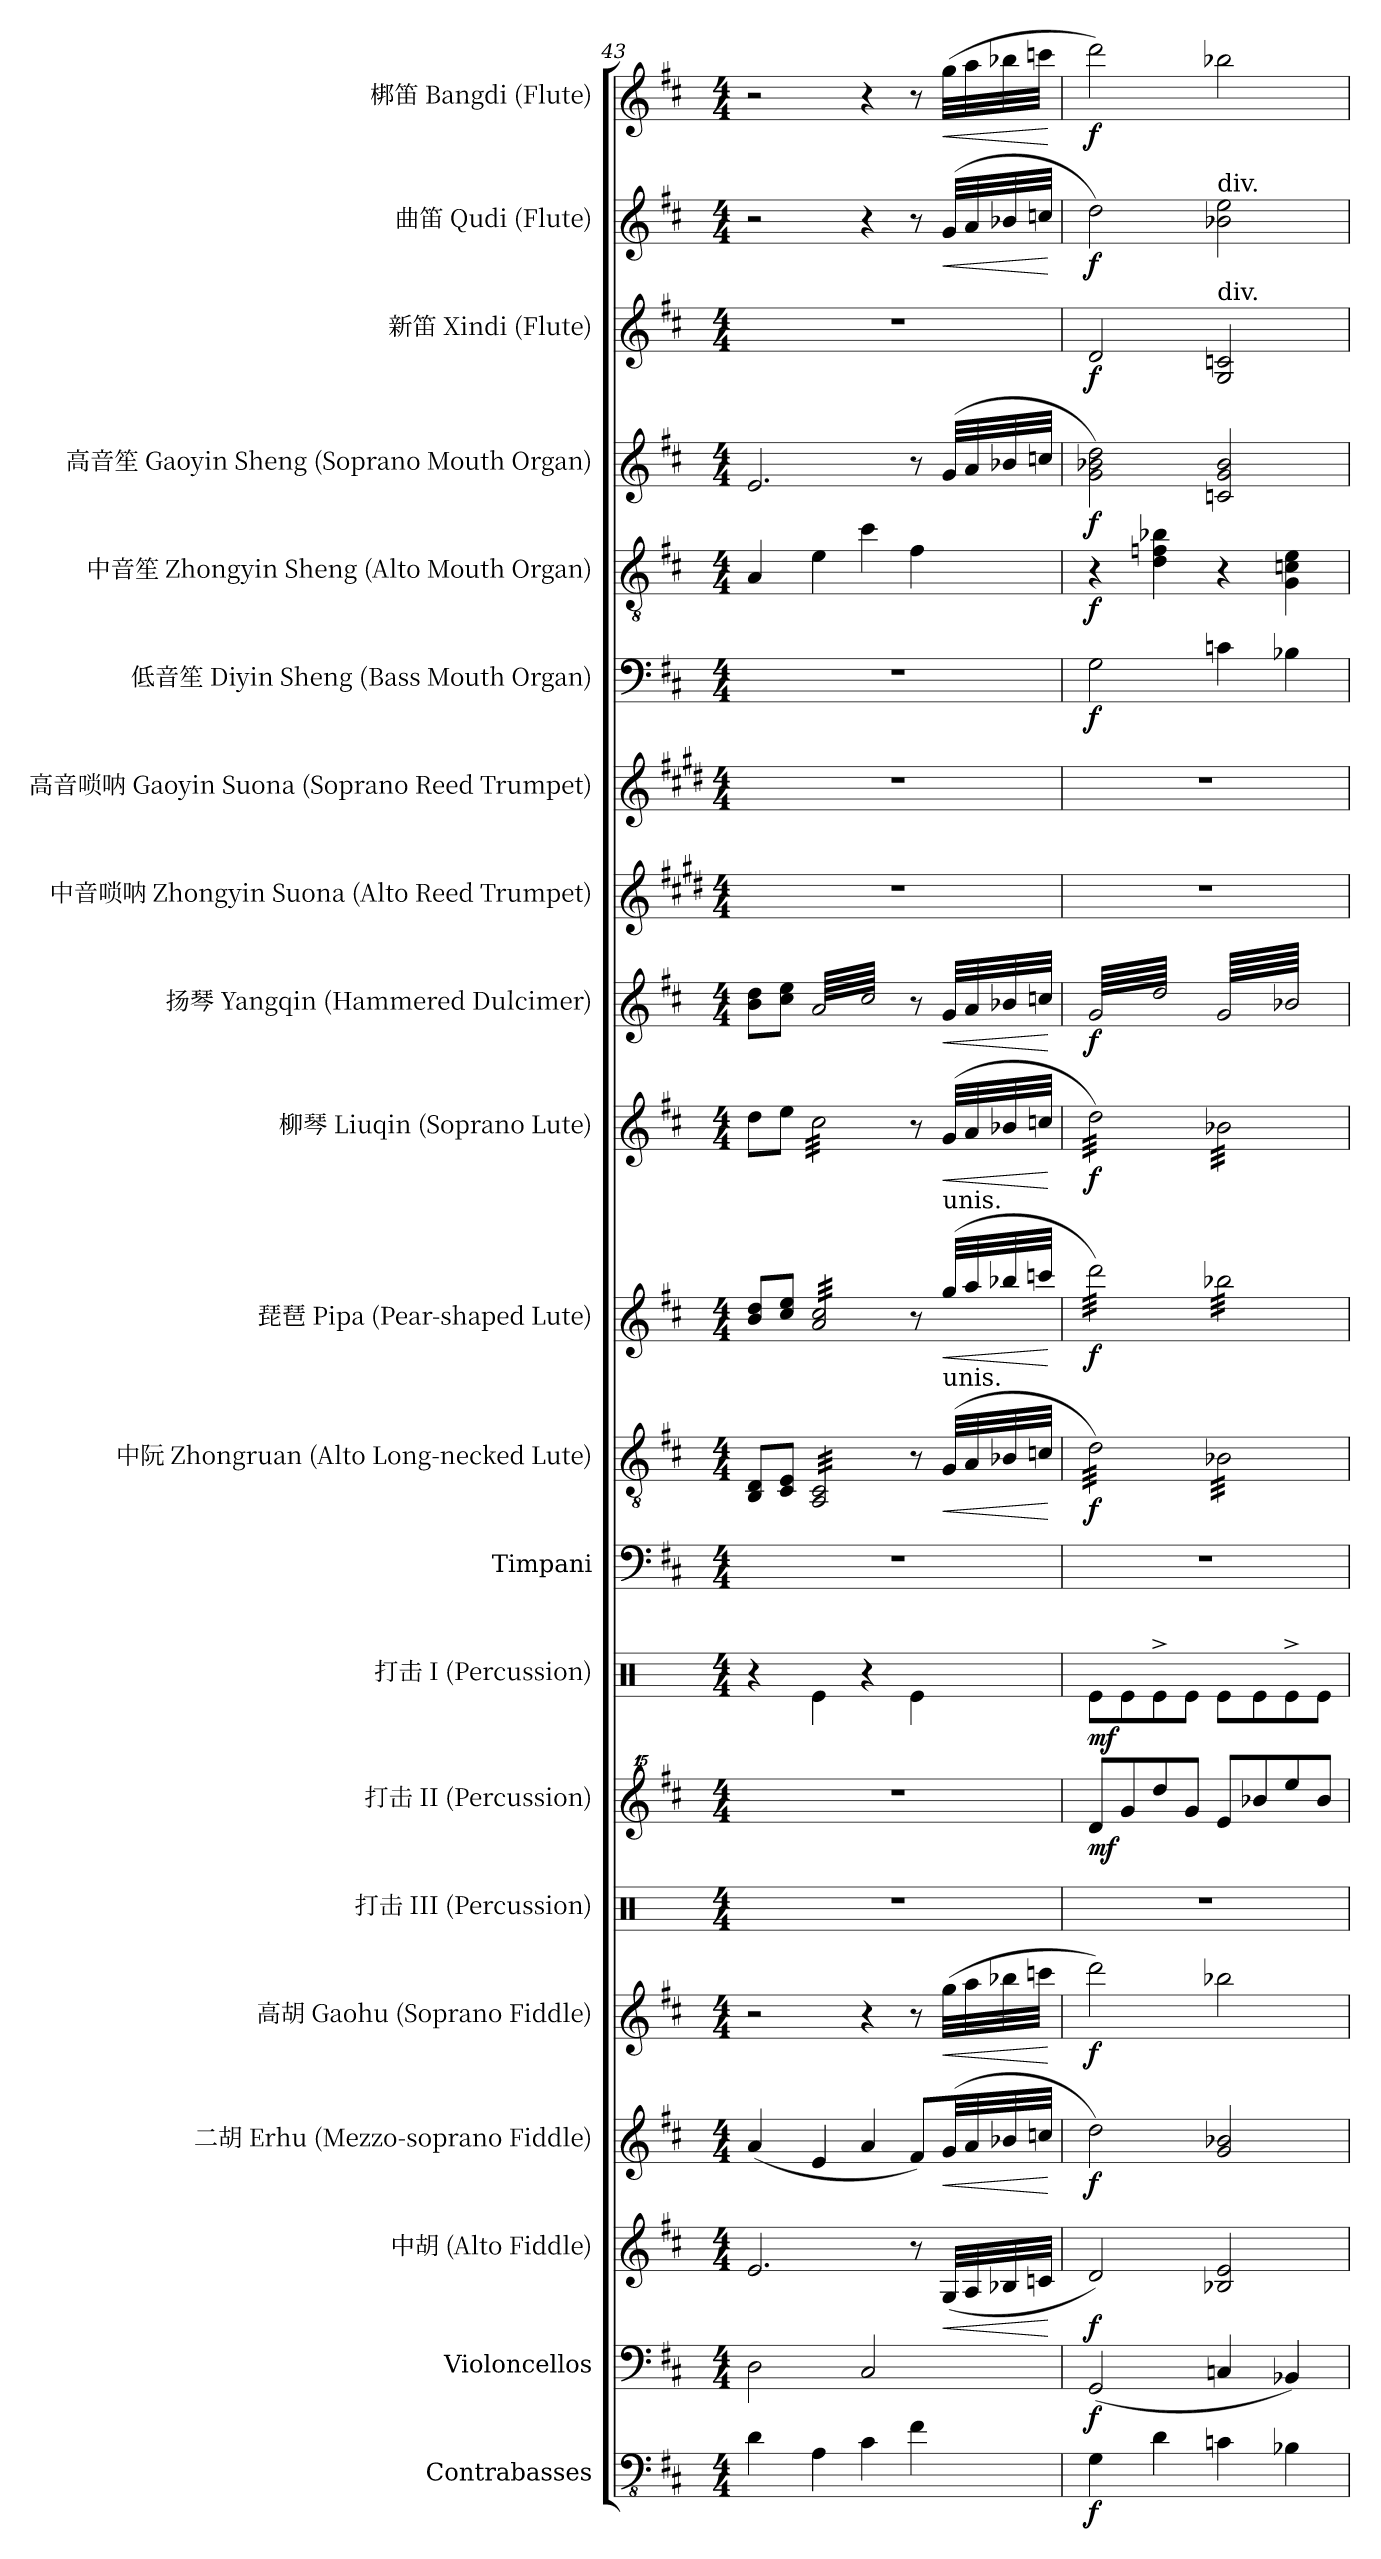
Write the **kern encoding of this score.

**kern	**dynam	**kern	**dynam	**kern	**dynam	**kern	**dynam	**kern	**dynam	**kern	**kern	**dynam	**kern	**dynam	**kern	**kern	**dynam	**kern	**dynam	**kern	**dynam	**kern	**dynam	**kern	**kern	**kern	**dynam	**kern	**dynam	**kern	**dynam	**kern	**dynam	**kern	**dynam	**kern	**dynam
*part21	*part21	*part20	*part20	*part19	*part19	*part18	*part18	*part17	*part17	*part16	*part15	*part15	*part14	*part14	*part13	*part12	*part12	*part11	*part11	*part10	*part10	*part9	*part9	*part8	*part7	*part6	*part6	*part5	*part5	*part4	*part4	*part3	*part3	*part2	*part2	*part1	*part1
*staff21	*staff21	*staff20	*staff20	*staff19	*staff19	*staff18	*staff18	*staff17	*staff17	*staff16	*staff15	*staff15	*staff14	*staff14	*staff13	*staff12	*staff12	*staff11	*staff11	*staff10	*staff10	*staff9	*staff9	*staff8	*staff7	*staff6	*staff6	*staff5	*staff5	*staff4	*staff4	*staff3	*staff3	*staff2	*staff2	*staff1	*staff1
*I"Contrabasses	*	*I"Violoncellos	*	*I"中胡 (Alto Fiddle)	*	*I"二胡 Erhu (Mezzo-soprano Fiddle)	*	*I"高胡 Gaohu (Soprano Fiddle)	*	*I"打击 III (Percussion)	*I"打击 II (Percussion)	*	*I"打击 I (Percussion)	*	*I"Timpani	*I"中阮 Zhongruan (Alto Long-necked Lute)	*	*I"琵琶 Pipa (Pear-shaped Lute)	*	*I"柳琴 Liuqin (Soprano Lute)	*	*I"扬琴 Yangqin  (Hammered Dulcimer)	*	*I"中音唢呐 Zhongyin Suona (Alto Reed Trumpet)	*I"高音唢呐 Gaoyin Suona (Soprano Reed Trumpet)	*I"低音笙 Diyin Sheng (Bass Mouth Organ)	*	*I"中音笙 Zhongyin Sheng (Alto Mouth Organ)	*	*I"高音笙 Gaoyin Sheng (Soprano Mouth Organ)	*	*I"新笛 Xindi (Flute)	*	*I"曲笛 Qudi (Flute)	*	*I"梆笛 Bangdi (Flute)	*
*I'Cbs.	*	*I'Vcs.	*	*	*	*	*	*	*	*I'打击 III	*I'打击 II	*	*I'打击 I	*	*I'Timp.	*	*	*	*	*	*	*	*	*	*	*	*	*	*	*	*	*	*	*	*	*	*
*clefFv4	*	*clefF4	*	*clefG2	*	*clefG2	*	*clefG2	*	*clefX	*clefG^^2	*	*clefX	*	*clefF4	*clefGv2	*	*clefG2	*	*clefG2	*	*clefG2	*	*clefG2	*clefG2	*clefF4	*	*clefGv2	*	*clefG2	*	*clefG2	*	*clefG2	*	*clefG2	*
*	*	*	*	*	*	*	*	*	*	*	*	*	*	*	*	*	*	*ITrd7c12	*	*	*	*	*	*ITrd1c2	*ITrd1c2	*	*	*	*	*	*	*	*	*	*	*	*
*k[f#c#]	*	*k[f#c#]	*	*k[f#c#]	*	*k[f#c#]	*	*k[f#c#]	*	*k[]	*k[f#c#]	*	*k[]	*	*k[f#c#]	*k[f#c#]	*	*k[f#c#]	*	*k[f#c#]	*	*k[f#c#]	*	*k[f#c#]	*k[f#c#]	*k[f#c#]	*	*k[f#c#]	*	*k[f#c#]	*	*k[f#c#]	*	*k[f#c#]	*	*k[f#c#]	*
*M4/4	*	*M4/4	*	*M4/4	*	*M4/4	*	*M4/4	*	*M4/4	*M4/4	*	*M4/4	*	*M4/4	*M4/4	*	*M4/4	*	*M4/4	*	*M4/4	*	*M4/4	*M4/4	*M4/4	*	*M4/4	*	*M4/4	*	*M4/4	*	*M4/4	*	*M4/4	*
=43	=43	=43	=43	=43	=43	=43	=43	=43	=43	=43	=43	=43	=43	=43	=43	=43	=43	=43	=43	=43	=43	=43	=43	=43	=43	=43	=43	=43	=43	=43	=43	=43	=43	=43	=43	=43	=43
4D\	.	2D\	.	2.e/	.	(4a/	.	2r	.	1r	1r	.	4r	.	1r	8BB/ 8D/L	.	8B/ 8d/L	.	8dd\L	.	8b\ 8dd\L	.	1r	1r	1r	.	4A/	.	2.e/	.	1r	.	2r	.	2r	.
.	.	.	.	.	.	.	.	.	.	.	.	.	.	.	.	8C#/ 8E/J	.	8c#/ 8e/J	.	8ee\J	.	8cc#\ 8ee\J	.	.	.	.	.	.	.	.	.	.	.	.	.	.	.
*	*	*	*	*	*	*	*	*	*	*	*	*	*	*	*	*tremolo	*	*	*	*	*	*	*	*	*	*	*	*	*	*	*	*	*	*	*	*	*
*	*	*	*	*	*	*	*	*	*	*	*	*	*	*	*	*	*	*tremolo	*	*	*	*	*	*	*	*	*	*	*	*	*	*	*	*	*	*	*
*	*	*	*	*	*	*	*	*	*	*	*	*	*	*	*	*	*	*	*	*tremolo	*	*	*	*	*	*	*	*	*	*	*	*	*	*	*	*	*
*	*	*	*	*	*	*	*	*	*	*	*	*	*	*	*	*	*	*	*	*	*	*tremolo	*	*	*	*	*	*	*	*	*	*	*	*	*	*	*
4AA\	.	.	.	.	.	4e/	.	.	.	.	.	.	4Re\	.	.	32AA/ 32C#/LLL	.	32A/ 32c#/LLL	.	32cc#\LLL	.	64a/LLLL	.	.	.	.	.	4e\	.	.	.	.	.	.	.	.	.
.	.	.	.	.	.	.	.	.	.	.	.	.	.	.	.	.	.	.	.	.	.	64cc#\	.	.	.	.	.	.	.	.	.	.	.	.	.	.	.
.	.	.	.	.	.	.	.	.	.	.	.	.	.	.	.	32AA/ 32C#/	.	32A/ 32c#/	.	32cc#\	.	64a/	.	.	.	.	.	.	.	.	.	.	.	.	.	.	.
.	.	.	.	.	.	.	.	.	.	.	.	.	.	.	.	.	.	.	.	.	.	64cc#\	.	.	.	.	.	.	.	.	.	.	.	.	.	.	.
.	.	.	.	.	.	.	.	.	.	.	.	.	.	.	.	32AA/ 32C#/	.	32A/ 32c#/	.	32cc#\	.	64a/	.	.	.	.	.	.	.	.	.	.	.	.	.	.	.
.	.	.	.	.	.	.	.	.	.	.	.	.	.	.	.	.	.	.	.	.	.	64cc#\	.	.	.	.	.	.	.	.	.	.	.	.	.	.	.
.	.	.	.	.	.	.	.	.	.	.	.	.	.	.	.	32AA/ 32C#/	.	32A/ 32c#/	.	32cc#\	.	64a/	.	.	.	.	.	.	.	.	.	.	.	.	.	.	.
.	.	.	.	.	.	.	.	.	.	.	.	.	.	.	.	.	.	.	.	.	.	64cc#\	.	.	.	.	.	.	.	.	.	.	.	.	.	.	.
.	.	.	.	.	.	.	.	.	.	.	.	.	.	.	.	32AA/ 32C#/	.	32A/ 32c#/	.	32cc#\	.	64a/	.	.	.	.	.	.	.	.	.	.	.	.	.	.	.
.	.	.	.	.	.	.	.	.	.	.	.	.	.	.	.	.	.	.	.	.	.	64cc#\	.	.	.	.	.	.	.	.	.	.	.	.	.	.	.
.	.	.	.	.	.	.	.	.	.	.	.	.	.	.	.	32AA/ 32C#/	.	32A/ 32c#/	.	32cc#\	.	64a/	.	.	.	.	.	.	.	.	.	.	.	.	.	.	.
.	.	.	.	.	.	.	.	.	.	.	.	.	.	.	.	.	.	.	.	.	.	64cc#\	.	.	.	.	.	.	.	.	.	.	.	.	.	.	.
.	.	.	.	.	.	.	.	.	.	.	.	.	.	.	.	32AA/ 32C#/	.	32A/ 32c#/	.	32cc#\	.	64a/	.	.	.	.	.	.	.	.	.	.	.	.	.	.	.
.	.	.	.	.	.	.	.	.	.	.	.	.	.	.	.	.	.	.	.	.	.	64cc#\	.	.	.	.	.	.	.	.	.	.	.	.	.	.	.
.	.	.	.	.	.	.	.	.	.	.	.	.	.	.	.	32AA/ 32C#/	.	32A/ 32c#/	.	32cc#\	.	64a/	.	.	.	.	.	.	.	.	.	.	.	.	.	.	.
.	.	.	.	.	.	.	.	.	.	.	.	.	.	.	.	.	.	.	.	.	.	64cc#\	.	.	.	.	.	.	.	.	.	.	.	.	.	.	.
4C#\	.	2C#/	.	.	.	4a/	.	4r	.	.	.	.	4r	.	.	32AA/ 32C#/	.	32A/ 32c#/	.	32cc#\	.	64a/	.	.	.	.	.	4cc#\	.	.	.	.	.	4r	.	4r	.
.	.	.	.	.	.	.	.	.	.	.	.	.	.	.	.	.	.	.	.	.	.	64cc#\	.	.	.	.	.	.	.	.	.	.	.	.	.	.	.
.	.	.	.	.	.	.	.	.	.	.	.	.	.	.	.	32AA/ 32C#/	.	32A/ 32c#/	.	32cc#\	.	64a/	.	.	.	.	.	.	.	.	.	.	.	.	.	.	.
.	.	.	.	.	.	.	.	.	.	.	.	.	.	.	.	.	.	.	.	.	.	64cc#\	.	.	.	.	.	.	.	.	.	.	.	.	.	.	.
.	.	.	.	.	.	.	.	.	.	.	.	.	.	.	.	32AA/ 32C#/	.	32A/ 32c#/	.	32cc#\	.	64a/	.	.	.	.	.	.	.	.	.	.	.	.	.	.	.
.	.	.	.	.	.	.	.	.	.	.	.	.	.	.	.	.	.	.	.	.	.	64cc#\	.	.	.	.	.	.	.	.	.	.	.	.	.	.	.
.	.	.	.	.	.	.	.	.	.	.	.	.	.	.	.	32AA/ 32C#/	.	32A/ 32c#/	.	32cc#\	.	64a/	.	.	.	.	.	.	.	.	.	.	.	.	.	.	.
.	.	.	.	.	.	.	.	.	.	.	.	.	.	.	.	.	.	.	.	.	.	64cc#\	.	.	.	.	.	.	.	.	.	.	.	.	.	.	.
.	.	.	.	.	.	.	.	.	.	.	.	.	.	.	.	32AA/ 32C#/	.	32A/ 32c#/	.	32cc#\	.	64a/	.	.	.	.	.	.	.	.	.	.	.	.	.	.	.
.	.	.	.	.	.	.	.	.	.	.	.	.	.	.	.	.	.	.	.	.	.	64cc#\	.	.	.	.	.	.	.	.	.	.	.	.	.	.	.
.	.	.	.	.	.	.	.	.	.	.	.	.	.	.	.	32AA/ 32C#/	.	32A/ 32c#/	.	32cc#\	.	64a/	.	.	.	.	.	.	.	.	.	.	.	.	.	.	.
.	.	.	.	.	.	.	.	.	.	.	.	.	.	.	.	.	.	.	.	.	.	64cc#\	.	.	.	.	.	.	.	.	.	.	.	.	.	.	.
.	.	.	.	.	.	.	.	.	.	.	.	.	.	.	.	32AA/ 32C#/	.	32A/ 32c#/	.	32cc#\	.	64a/	.	.	.	.	.	.	.	.	.	.	.	.	.	.	.
.	.	.	.	.	.	.	.	.	.	.	.	.	.	.	.	.	.	.	.	.	.	64cc#\	.	.	.	.	.	.	.	.	.	.	.	.	.	.	.
.	.	.	.	.	.	.	.	.	.	.	.	.	.	.	.	32AA/ 32C#/JJJ	.	32A/ 32c#/JJJ	.	32cc#\JJJ	.	64a/	.	.	.	.	.	.	.	.	.	.	.	.	.	.	.
*	*	*	*	*	*	*	*	*	*	*	*	*	*	*	*	*	*	*	*	*Xtremolo	*	*	*	*	*	*	*	*	*	*	*	*	*	*	*	*	*
*	*	*	*	*	*	*	*	*	*	*	*	*	*	*	*	*	*	*Xtremolo	*	*	*	*	*	*	*	*	*	*	*	*	*	*	*	*	*	*	*
*	*	*	*	*	*	*	*	*	*	*	*	*	*	*	*	*Xtremolo	*	*	*	*	*	*	*	*	*	*	*	*	*	*	*	*	*	*	*	*	*
.	.	.	.	.	.	.	.	.	.	.	.	.	.	.	.	.	.	.	.	.	.	64cc#\JJJJ	.	.	.	.	.	.	.	.	.	.	.	.	.	.	.
*	*	*	*	*	*	*	*	*	*	*	*	*	*	*	*	*	*	*	*	*	*	*Xtremolo	*	*	*	*	*	*	*	*	*	*	*	*	*	*	*
4F#\	.	.	.	8r	.	8f#/L)	.	8r	.	.	.	.	4Re\	.	.	8r	.	8r	.	8r	.	8r	.	.	.	.	.	4f#\	.	8r	.	.	.	8r	.	8r	.
.	.	.	.	.	.	.	.	.	.	.	.	.	.	.	.	.	.	.	.	.	.	.	.	.	.	.	.	.	.	.	.	.	.	.	.	.	.
.	.	.	.	.	.	.	.	.	.	.	.	.	.	.	.	.	.	.	.	.	.	.	.	.	.	.	.	.	.	.	.	.	.	.	.	.	.
.	.	.	.	.	.	.	.	.	.	.	.	.	.	.	.	.	.	.	.	.	.	.	.	.	.	.	.	.	.	.	.	.	.	.	.	.	.
.	.	.	.	.	.	.	.	.	.	.	.	.	.	.	.	.	.	.	.	.	.	.	.	.	.	.	.	.	.	.	.	.	.	.	.	.	.
.	.	.	.	.	.	.	.	.	.	.	.	.	.	.	.	.	.	.	.	.	.	.	.	.	.	.	.	.	.	.	.	.	.	.	.	.	.
.	.	.	.	.	.	.	.	.	.	.	.	.	.	.	.	.	.	.	.	.	.	.	.	.	.	.	.	.	.	.	.	.	.	.	.	.	.
.	.	.	.	.	.	.	.	.	.	.	.	.	.	.	.	.	.	.	.	.	.	.	.	.	.	.	.	.	.	.	.	.	.	.	.	.	.
!	!	!	!	!	!	!	!	!	!	!	!	!	!	!	!	!	!	!LO:TX:a:t=unis.	!	!	!	!	!	!	!	!	!	!	!	!	!	!	!	!	!	!	!
!	!	!	!	!	!	!	!	!	!	!	!	!	!	!	!	!LO:TX:a:t=unis.	!	!	!	!	!	!	!	!	!	!	!	!	!	!	!	!	!	!	!	!	!
!	!	!	!	!	!LO:HP:b	!	!LO:HP:b	!	!LO:HP:b	!	!	!	!	!	!	!	!LO:HP:b	!	!LO:HP:b	!	!LO:HP:b	!	!LO:HP:b	!	!	!	!	!	!	!	!	!	!	!	!LO:HP:b	!	!LO:HP:b
.	.	.	.	(32G/LLL	<	(32g/LL	<	(32gg\LLL	<	.	.	.	.	.	.	(32G/LLL	<	(32g/LLL	<	(32g/LLL	<	(32g/LLL	<	.	.	.	.	.	.	(32g/LLL	.	.	.	(32g/LLL	<	(32gg\LLL	<
.	.	.	.	.	.	.	.	.	.	.	.	.	.	.	.	.	.	.	.	.	.	.	.	.	.	.	.	.	.	.	.	.	.	.	.	.	.
.	.	.	.	32A/	.	32a/	.	32aa\	.	.	.	.	.	.	.	32A/	.	32a/	.	32a/	.	32a/	.	.	.	.	.	.	.	32a/	.	.	.	32a/	.	32aa\	.
.	.	.	.	.	.	.	.	.	.	.	.	.	.	.	.	.	.	.	.	.	.	.	.	.	.	.	.	.	.	.	.	.	.	.	.	.	.
.	.	.	.	32B-X/	.	32b-X/	.	32bb-X\	.	.	.	.	.	.	.	32B-X/	.	32b-X/	.	32b-X/	.	32b-X/	.	.	.	.	.	.	.	32b-X/	.	.	.	32b-X/	.	32bb-X\	.
.	.	.	.	.	.	.	.	.	.	.	.	.	.	.	.	.	.	.	.	.	.	.	.	.	.	.	.	.	.	.	.	.	.	.	.	.	.
.	.	.	.	32cn/JJJ	.	32ccn/JJJ	.	32cccn\JJJ	.	.	.	.	.	.	.	32cn/JJJ	.	32ccn/JJJ	.	32ccn/JJJ	.	32ccn/JJJ	.	.	.	.	.	.	.	32ccn/JJJ	.	.	.	32ccn/JJJ	.	32cccn\JJJ	.
.	.	.	.	.	.	.	.	.	.	.	.	.	.	.	.	.	.	.	.	.	.	.	.	.	.	.	.	.	.	.	.	.	.	.	.	.	.
.	.	.	.	.	[	.	[	.	[	.	.	.	.	.	.	.	[	.	[	.	[	.	[	.	.	.	.	.	.	.	.	.	.	.	[	.	[
=44	=44	=44	=44	=44	=44	=44	=44	=44	=44	=44	=44	=44	=44	=44	=44	=44	=44	=44	=44	=44	=44	=44	=44	=44	=44	=44	=44	=44	=44	=44	=44	=44	=44	=44	=44	=44	=44
!	!LO:DY:b	!	!LO:DY:b	!	!LO:DY:b	!	!LO:DY:b	!	!LO:DY:b	!	!	!LO:DY:b	!	!LO:DY:b	!	!	!LO:DY:b	!	!LO:DY:b	!	!LO:DY:b	!	!LO:DY:b	!	!	!	!LO:DY:b	!	!LO:DY:b	!	!LO:DY:b	!	!LO:DY:b	!	!LO:DY:b	!	!LO:DY:b
*	*	*	*	*	*	*	*	*	*	*	*	*	*	*	*	*tremolo	*	*	*	*	*	*	*	*	*	*	*	*	*	*	*	*	*	*	*	*	*
*	*	*	*	*	*	*	*	*	*	*	*	*	*	*	*	*	*	*tremolo	*	*	*	*	*	*	*	*	*	*	*	*	*	*	*	*	*	*	*
*	*	*	*	*	*	*	*	*	*	*	*	*	*	*	*	*	*	*	*	*tremolo	*	*	*	*	*	*	*	*	*	*	*	*	*	*	*	*	*
*	*	*	*	*	*	*	*	*	*	*	*	*	*	*	*	*	*	*	*	*	*	*tremolo	*	*	*	*	*	*	*	*	*	*	*	*	*	*	*
4GG\	f	(2GG/	f	2d/)	f	2dd\)	f	2ddd\)	f	1r	8ddd/L	mf	8Re\L	mf	1r	32d\)LLL	f	32dd\)LLL	f	32dd\)LLL	f	64g/LLLL	f	1r	1r	2G\	f	4r	f	2g\ 2b-X\ 2dd\)	f	2d/	f	2dd\)	f	2ddd\)	f
.	.	.	.	.	.	.	.	.	.	.	.	.	.	.	.	.	.	.	.	.	.	64dd\)	.	.	.	.	.	.	.	.	.	.	.	.	.	.	.
.	.	.	.	.	.	.	.	.	.	.	.	.	.	.	.	32d\)	.	32dd\)	.	32dd\)	.	64g/	.	.	.	.	.	.	.	.	.	.	.	.	.	.	.
.	.	.	.	.	.	.	.	.	.	.	.	.	.	.	.	.	.	.	.	.	.	64dd\)	.	.	.	.	.	.	.	.	.	.	.	.	.	.	.
.	.	.	.	.	.	.	.	.	.	.	.	.	.	.	.	32d\)	.	32dd\)	.	32dd\)	.	64g/	.	.	.	.	.	.	.	.	.	.	.	.	.	.	.
.	.	.	.	.	.	.	.	.	.	.	.	.	.	.	.	.	.	.	.	.	.	64dd\)	.	.	.	.	.	.	.	.	.	.	.	.	.	.	.
.	.	.	.	.	.	.	.	.	.	.	.	.	.	.	.	32d\)	.	32dd\)	.	32dd\)	.	64g/	.	.	.	.	.	.	.	.	.	.	.	.	.	.	.
.	.	.	.	.	.	.	.	.	.	.	.	.	.	.	.	.	.	.	.	.	.	64dd\)	.	.	.	.	.	.	.	.	.	.	.	.	.	.	.
.	.	.	.	.	.	.	.	.	.	.	8ggg/	.	8Re\	.	.	32d\)	.	32dd\)	.	32dd\)	.	64g/	.	.	.	.	.	.	.	.	.	.	.	.	.	.	.
.	.	.	.	.	.	.	.	.	.	.	.	.	.	.	.	.	.	.	.	.	.	64dd\)	.	.	.	.	.	.	.	.	.	.	.	.	.	.	.
.	.	.	.	.	.	.	.	.	.	.	.	.	.	.	.	32d\)	.	32dd\)	.	32dd\)	.	64g/	.	.	.	.	.	.	.	.	.	.	.	.	.	.	.
.	.	.	.	.	.	.	.	.	.	.	.	.	.	.	.	.	.	.	.	.	.	64dd\)	.	.	.	.	.	.	.	.	.	.	.	.	.	.	.
.	.	.	.	.	.	.	.	.	.	.	.	.	.	.	.	32d\)	.	32dd\)	.	32dd\)	.	64g/	.	.	.	.	.	.	.	.	.	.	.	.	.	.	.
.	.	.	.	.	.	.	.	.	.	.	.	.	.	.	.	.	.	.	.	.	.	64dd\)	.	.	.	.	.	.	.	.	.	.	.	.	.	.	.
.	.	.	.	.	.	.	.	.	.	.	.	.	.	.	.	32d\)	.	32dd\)	.	32dd\)	.	64g/	.	.	.	.	.	.	.	.	.	.	.	.	.	.	.
.	.	.	.	.	.	.	.	.	.	.	.	.	.	.	.	.	.	.	.	.	.	64dd\)	.	.	.	.	.	.	.	.	.	.	.	.	.	.	.
4D\	.	.	.	.	.	.	.	.	.	.	8dddd/	.	8Re^\	.	.	32d\)	.	32dd\)	.	32dd\)	.	64g/	.	.	.	.	.	4d\ 4fn\ 4b-X\	.	.	.	.	.	.	.	.	.
.	.	.	.	.	.	.	.	.	.	.	.	.	.	.	.	.	.	.	.	.	.	64dd\)	.	.	.	.	.	.	.	.	.	.	.	.	.	.	.
.	.	.	.	.	.	.	.	.	.	.	.	.	.	.	.	32d\)	.	32dd\)	.	32dd\)	.	64g/	.	.	.	.	.	.	.	.	.	.	.	.	.	.	.
.	.	.	.	.	.	.	.	.	.	.	.	.	.	.	.	.	.	.	.	.	.	64dd\)	.	.	.	.	.	.	.	.	.	.	.	.	.	.	.
.	.	.	.	.	.	.	.	.	.	.	.	.	.	.	.	32d\)	.	32dd\)	.	32dd\)	.	64g/	.	.	.	.	.	.	.	.	.	.	.	.	.	.	.
.	.	.	.	.	.	.	.	.	.	.	.	.	.	.	.	.	.	.	.	.	.	64dd\)	.	.	.	.	.	.	.	.	.	.	.	.	.	.	.
.	.	.	.	.	.	.	.	.	.	.	.	.	.	.	.	32d\)	.	32dd\)	.	32dd\)	.	64g/	.	.	.	.	.	.	.	.	.	.	.	.	.	.	.
.	.	.	.	.	.	.	.	.	.	.	.	.	.	.	.	.	.	.	.	.	.	64dd\)	.	.	.	.	.	.	.	.	.	.	.	.	.	.	.
.	.	.	.	.	.	.	.	.	.	.	8ggg/J	.	8Re\J	.	.	32d\)	.	32dd\)	.	32dd\)	.	64g/	.	.	.	.	.	.	.	.	.	.	.	.	.	.	.
.	.	.	.	.	.	.	.	.	.	.	.	.	.	.	.	.	.	.	.	.	.	64dd\)	.	.	.	.	.	.	.	.	.	.	.	.	.	.	.
.	.	.	.	.	.	.	.	.	.	.	.	.	.	.	.	32d\)	.	32dd\)	.	32dd\)	.	64g/	.	.	.	.	.	.	.	.	.	.	.	.	.	.	.
.	.	.	.	.	.	.	.	.	.	.	.	.	.	.	.	.	.	.	.	.	.	64dd\)	.	.	.	.	.	.	.	.	.	.	.	.	.	.	.
.	.	.	.	.	.	.	.	.	.	.	.	.	.	.	.	32d\)	.	32dd\)	.	32dd\)	.	64g/	.	.	.	.	.	.	.	.	.	.	.	.	.	.	.
.	.	.	.	.	.	.	.	.	.	.	.	.	.	.	.	.	.	.	.	.	.	64dd\)	.	.	.	.	.	.	.	.	.	.	.	.	.	.	.
.	.	.	.	.	.	.	.	.	.	.	.	.	.	.	.	32d\)JJJ	.	32dd\)JJJ	.	32dd\)JJJ	.	64g/	.	.	.	.	.	.	.	.	.	.	.	.	.	.	.
.	.	.	.	.	.	.	.	.	.	.	.	.	.	.	.	.	.	.	.	.	.	64dd\)JJJJ	.	.	.	.	.	.	.	.	.	.	.	.	.	.	.
!	!	!	!	!	!	!	!	!	!	!	!	!	!	!	!	!	!	!	!	!	!	!	!	!	!	!	!	!	!	!	!	!	!	!LO:TX:a:t=div.	!	!	!
!	!	!	!	!	!	!	!	!	!	!	!	!	!	!	!	!	!	!	!	!	!	!	!	!	!	!	!	!	!	!	!	!LO:TX:a:t=div.	!	!	!	!	!
4Cn\	.	4Cn/	.	2B-X/ 2e/	.	2g/ 2b-X/	.	2bb-X\	.	.	8eee/L	.	8Re\L	.	.	32B-X\LLL	.	32b-X\LLL	.	32b-X\LLL	.	64g/LLLL	.	.	.	4cn\	.	4r	.	2cn/ 2g/ 2b-/	.	2G/ 2cn/	.	2b-X\ 2ee\	.	2bb-X\	.
.	.	.	.	.	.	.	.	.	.	.	.	.	.	.	.	.	.	.	.	.	.	64b-X\	.	.	.	.	.	.	.	.	.	.	.	.	.	.	.
.	.	.	.	.	.	.	.	.	.	.	.	.	.	.	.	32B-X\	.	32b-X\	.	32b-X\	.	64g/	.	.	.	.	.	.	.	.	.	.	.	.	.	.	.
.	.	.	.	.	.	.	.	.	.	.	.	.	.	.	.	.	.	.	.	.	.	64b-X\	.	.	.	.	.	.	.	.	.	.	.	.	.	.	.
.	.	.	.	.	.	.	.	.	.	.	.	.	.	.	.	32B-X\	.	32b-X\	.	32b-X\	.	64g/	.	.	.	.	.	.	.	.	.	.	.	.	.	.	.
.	.	.	.	.	.	.	.	.	.	.	.	.	.	.	.	.	.	.	.	.	.	64b-X\	.	.	.	.	.	.	.	.	.	.	.	.	.	.	.
.	.	.	.	.	.	.	.	.	.	.	.	.	.	.	.	32B-X\	.	32b-X\	.	32b-X\	.	64g/	.	.	.	.	.	.	.	.	.	.	.	.	.	.	.
.	.	.	.	.	.	.	.	.	.	.	.	.	.	.	.	.	.	.	.	.	.	64b-X\	.	.	.	.	.	.	.	.	.	.	.	.	.	.	.
.	.	.	.	.	.	.	.	.	.	.	8bbb-X/	.	8Re\	.	.	32B-X\	.	32b-X\	.	32b-X\	.	64g/	.	.	.	.	.	.	.	.	.	.	.	.	.	.	.
.	.	.	.	.	.	.	.	.	.	.	.	.	.	.	.	.	.	.	.	.	.	64b-X\	.	.	.	.	.	.	.	.	.	.	.	.	.	.	.
.	.	.	.	.	.	.	.	.	.	.	.	.	.	.	.	32B-X\	.	32b-X\	.	32b-X\	.	64g/	.	.	.	.	.	.	.	.	.	.	.	.	.	.	.
.	.	.	.	.	.	.	.	.	.	.	.	.	.	.	.	.	.	.	.	.	.	64b-X\	.	.	.	.	.	.	.	.	.	.	.	.	.	.	.
.	.	.	.	.	.	.	.	.	.	.	.	.	.	.	.	32B-X\	.	32b-X\	.	32b-X\	.	64g/	.	.	.	.	.	.	.	.	.	.	.	.	.	.	.
.	.	.	.	.	.	.	.	.	.	.	.	.	.	.	.	.	.	.	.	.	.	64b-X\	.	.	.	.	.	.	.	.	.	.	.	.	.	.	.
.	.	.	.	.	.	.	.	.	.	.	.	.	.	.	.	32B-X\	.	32b-X\	.	32b-X\	.	64g/	.	.	.	.	.	.	.	.	.	.	.	.	.	.	.
.	.	.	.	.	.	.	.	.	.	.	.	.	.	.	.	.	.	.	.	.	.	64b-X\	.	.	.	.	.	.	.	.	.	.	.	.	.	.	.
4BB-X\	.	4BB-X/)	.	.	.	.	.	.	.	.	8eeee/	.	8Re^\	.	.	32B-X\	.	32b-X\	.	32b-X\	.	64g/	.	.	.	4B-X\	.	4G\ 4cn\ 4e\	.	.	.	.	.	.	.	.	.
.	.	.	.	.	.	.	.	.	.	.	.	.	.	.	.	.	.	.	.	.	.	64b-X\	.	.	.	.	.	.	.	.	.	.	.	.	.	.	.
.	.	.	.	.	.	.	.	.	.	.	.	.	.	.	.	32B-X\	.	32b-X\	.	32b-X\	.	64g/	.	.	.	.	.	.	.	.	.	.	.	.	.	.	.
.	.	.	.	.	.	.	.	.	.	.	.	.	.	.	.	.	.	.	.	.	.	64b-X\	.	.	.	.	.	.	.	.	.	.	.	.	.	.	.
.	.	.	.	.	.	.	.	.	.	.	.	.	.	.	.	32B-X\	.	32b-X\	.	32b-X\	.	64g/	.	.	.	.	.	.	.	.	.	.	.	.	.	.	.
.	.	.	.	.	.	.	.	.	.	.	.	.	.	.	.	.	.	.	.	.	.	64b-X\	.	.	.	.	.	.	.	.	.	.	.	.	.	.	.
.	.	.	.	.	.	.	.	.	.	.	.	.	.	.	.	32B-X\	.	32b-X\	.	32b-X\	.	64g/	.	.	.	.	.	.	.	.	.	.	.	.	.	.	.
.	.	.	.	.	.	.	.	.	.	.	.	.	.	.	.	.	.	.	.	.	.	64b-X\	.	.	.	.	.	.	.	.	.	.	.	.	.	.	.
.	.	.	.	.	.	.	.	.	.	.	8bbb-/J	.	8Re\J	.	.	32B-X\	.	32b-X\	.	32b-X\	.	64g/	.	.	.	.	.	.	.	.	.	.	.	.	.	.	.
.	.	.	.	.	.	.	.	.	.	.	.	.	.	.	.	.	.	.	.	.	.	64b-X\	.	.	.	.	.	.	.	.	.	.	.	.	.	.	.
.	.	.	.	.	.	.	.	.	.	.	.	.	.	.	.	32B-X\	.	32b-X\	.	32b-X\	.	64g/	.	.	.	.	.	.	.	.	.	.	.	.	.	.	.
.	.	.	.	.	.	.	.	.	.	.	.	.	.	.	.	.	.	.	.	.	.	64b-X\	.	.	.	.	.	.	.	.	.	.	.	.	.	.	.
.	.	.	.	.	.	.	.	.	.	.	.	.	.	.	.	32B-X\	.	32b-X\	.	32b-X\	.	64g/	.	.	.	.	.	.	.	.	.	.	.	.	.	.	.
.	.	.	.	.	.	.	.	.	.	.	.	.	.	.	.	.	.	.	.	.	.	64b-X\	.	.	.	.	.	.	.	.	.	.	.	.	.	.	.
.	.	.	.	.	.	.	.	.	.	.	.	.	.	.	.	32B-X\JJJ	.	32b-X\JJJ	.	32b-X\JJJ	.	64g/	.	.	.	.	.	.	.	.	.	.	.	.	.	.	.
*	*	*	*	*	*	*	*	*	*	*	*	*	*	*	*	*	*	*	*	*Xtremolo	*	*	*	*	*	*	*	*	*	*	*	*	*	*	*	*	*
*	*	*	*	*	*	*	*	*	*	*	*	*	*	*	*	*	*	*Xtremolo	*	*	*	*	*	*	*	*	*	*	*	*	*	*	*	*	*	*	*
*	*	*	*	*	*	*	*	*	*	*	*	*	*	*	*	*Xtremolo	*	*	*	*	*	*	*	*	*	*	*	*	*	*	*	*	*	*	*	*	*
.	.	.	.	.	.	.	.	.	.	.	.	.	.	.	.	.	.	.	.	.	.	64b-X\JJJJ	.	.	.	.	.	.	.	.	.	.	.	.	.	.	.
*	*	*	*	*	*	*	*	*	*	*	*	*	*	*	*	*	*	*	*	*	*	*Xtremolo	*	*	*	*	*	*	*	*	*	*	*	*	*	*	*
.	.	.	.	.	.	.	.	.	.	.	.	.	.	.	.	.	.	.	.	.	.	.	.	.	.	.	.	.	.	.	.	.	.	.	.	.	.
.	.	.	.	.	.	.	.	.	.	.	.	.	.	.	.	.	.	.	.	.	.	.	.	.	.	.	.	.	.	.	.	.	.	.	.	.	.
.	.	.	.	.	.	.	.	.	.	.	.	.	.	.	.	.	.	.	.	.	.	.	.	.	.	.	.	.	.	.	.	.	.	.	.	.	.
.	.	.	.	.	.	.	.	.	.	.	.	.	.	.	.	.	.	.	.	.	.	.	.	.	.	.	.	.	.	.	.	.	.	.	.	.	.
.	.	.	.	.	.	.	.	.	.	.	.	.	.	.	.	.	.	.	.	.	.	.	.	.	.	.	.	.	.	.	.	.	.	.	.	.	.
.	.	.	.	.	.	.	.	.	.	.	.	.	.	.	.	.	.	.	.	.	.	.	.	.	.	.	.	.	.	.	.	.	.	.	.	.	.
.	.	.	.	.	.	.	.	.	.	.	.	.	.	.	.	.	.	.	.	.	.	.	.	.	.	.	.	.	.	.	.	.	.	.	.	.	.
.	.	.	.	.	.	.	.	.	.	.	.	.	.	.	.	.	.	.	.	.	.	.	.	.	.	.	.	.	.	.	.	.	.	.	.	.	.
.	.	.	.	.	.	.	.	.	.	.	.	.	.	.	.	.	.	.	.	.	.	.	.	.	.	.	.	.	.	.	.	.	.	.	.	.	.
.	.	.	.	.	.	.	.	.	.	.	.	.	.	.	.	.	.	.	.	.	.	.	.	.	.	.	.	.	.	.	.	.	.	.	.	.	.
.	.	.	.	.	.	.	.	.	.	.	.	.	.	.	.	.	.	.	.	.	.	.	.	.	.	.	.	.	.	.	.	.	.	.	.	.	.
.	.	.	.	.	.	.	.	.	.	.	.	.	.	.	.	.	.	.	.	.	.	.	.	.	.	.	.	.	.	.	.	.	.	.	.	.	.
.	.	.	.	.	.	.	.	.	.	.	.	.	.	.	.	.	.	.	.	.	.	.	.	.	.	.	.	.	.	.	.	.	.	.	.	.	.
.	.	.	.	.	.	.	.	.	.	.	.	.	.	.	.	.	.	.	.	.	.	.	.	.	.	.	.	.	.	.	.	.	.	.	.	.	.
.	.	.	.	.	.	.	.	.	.	.	.	.	.	.	.	.	.	.	.	.	.	.	.	.	.	.	.	.	.	.	.	.	.	.	.	.	.
.	.	.	.	.	.	.	.	.	.	.	.	.	.	.	.	.	.	.	.	.	.	.	.	.	.	.	.	.	.	.	.	.	.	.	.	.	.
=	=	=	=	=	=	=	=	=	=	=	=	=	=	=	=	=	=	=	=	=	=	=	=	=	=	=	=	=	=	=	=	=	=	=	=	=	=
*-	*-	*-	*-	*-	*-	*-	*-	*-	*-	*-	*-	*-	*-	*-	*-	*-	*-	*-	*-	*-	*-	*-	*-	*-	*-	*-	*-	*-	*-	*-	*-	*-	*-	*-	*-	*-	*-
